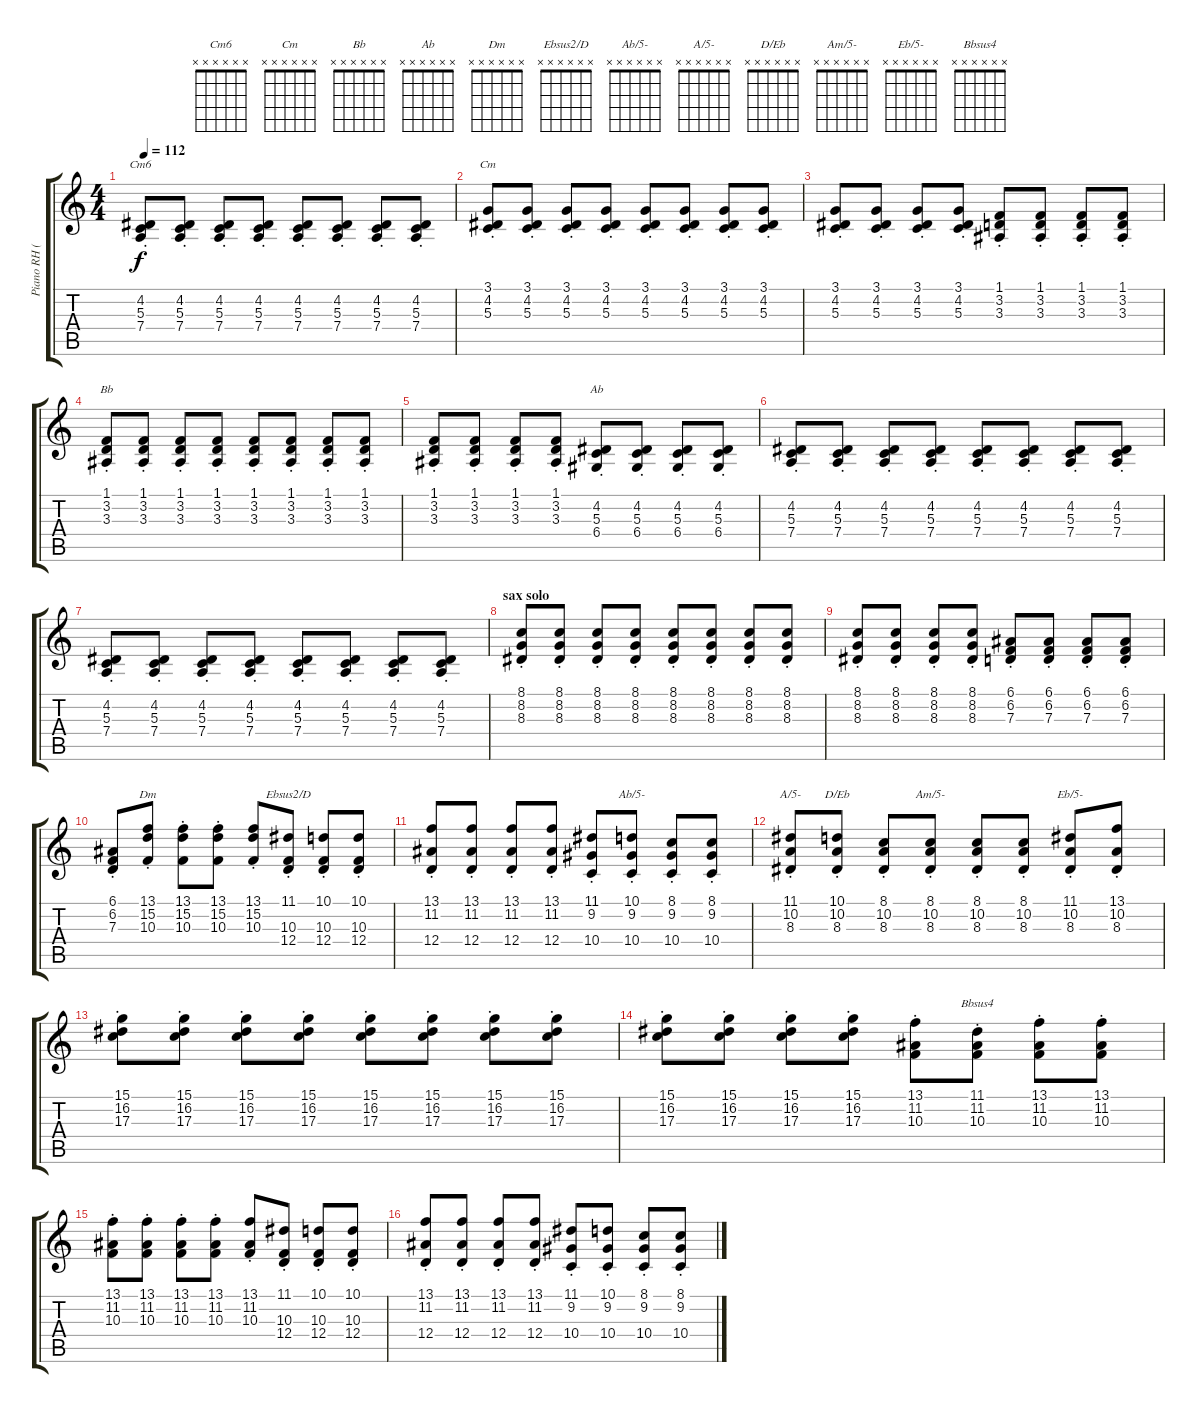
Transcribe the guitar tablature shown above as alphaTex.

\track ("Piano RH (Davies)" "Piano RH (") {instrument electricgrandpiano}
\staff {score tabs}
\tuning (E4 B3 G3 D3 A2 E2) {hide}
\chord ("Cm6" x x x x x x)
\chord ("Cm" x x x x x x)
\chord ("Bb" x x x x x x)
\chord ("Ab" x x x x x x)
\chord ("Dm" x x x x x x)
\chord ("Ebsus2/D" x x x x x x)
\chord ("Ab/5-" x x x x x x)
\chord ("A/5-" x x x x x x)
\chord ("D/Eb" x x x x x x)
\chord ("Am/5-" x x x x x x)
\chord ("Eb/5-" x x x x x x)
\chord ("Bbsus4" x x x x x x)
\ts (4 4)
\tempo 112
\clef g2
\ks c
(4.2{st} 5.3{st} 7.4{st}).8{ch "Cm6" dy f} (4.2{st} 5.3{st} 7.4{st}).8 (4.2{st} 5.3{st} 7.4{st}).8 (4.2{st} 5.3{st} 7.4{st}).8 (4.2{st} 5.3{st} 7.4{st}).8 (4.2{st} 5.3{st} 7.4{st}).8 (4.2{st} 5.3{st} 7.4{st}).8 (4.2{st} 5.3{st} 7.4{st}).8 |
(3.1{st} 4.2{st} 5.3{st}).8{ch "Cm"} (3.1{st} 4.2{st} 5.3{st}).8 (3.1{st} 4.2{st} 5.3{st}).8 (3.1{st} 4.2{st} 5.3{st}).8 (3.1{st} 4.2{st} 5.3{st}).8 (3.1{st} 4.2{st} 5.3{st}).8 (3.1{st} 4.2{st} 5.3{st}).8 (3.1{st} 4.2{st} 5.3{st}).8 |
(3.1{st} 4.2{st} 5.3{st}).8 (3.1{st} 4.2{st} 5.3{st}).8 (3.1{st} 4.2{st} 5.3{st}).8 (3.1{st} 4.2{st} 5.3{st}).8 (1.1{st} 3.2{st} 3.3{st}).8 (1.1{st} 3.2{st} 3.3{st}).8 (1.1{st} 3.2{st} 3.3{st}).8 (1.1{st} 3.2{st} 3.3{st}).8 |
(1.1{st} 3.2{st} 3.3{st}).8{ch "Bb"} (1.1{st} 3.2{st} 3.3{st}).8 (1.1{st} 3.2{st} 3.3{st}).8 (1.1{st} 3.2{st} 3.3{st}).8 (1.1{st} 3.2{st} 3.3{st}).8 (1.1{st} 3.2{st} 3.3{st}).8 (1.1{st} 3.2{st} 3.3{st}).8 (1.1{st} 3.2{st} 3.3{st}).8 |
(1.1{st} 3.2{st} 3.3{st}).8 (1.1{st} 3.2{st} 3.3{st}).8 (1.1{st} 3.2{st} 3.3{st}).8 (1.1{st} 3.2{st} 3.3{st}).8 (4.2{st} 5.3{st} 6.4{st}).8{ch "Ab"} (4.2{st} 5.3{st} 6.4{st}).8 (4.2{st} 5.3{st} 6.4{st}).8 (4.2{st} 5.3{st} 6.4{st}).8 |
(4.2{st} 5.3{st} 7.4{st}).8 (4.2{st} 5.3{st} 7.4{st}).8 (4.2{st} 5.3{st} 7.4{st}).8 (4.2{st} 5.3{st} 7.4{st}).8 (4.2{st} 5.3{st} 7.4{st}).8 (4.2{st} 5.3{st} 7.4{st}).8 (4.2{st} 5.3{st} 7.4{st}).8 (4.2{st} 5.3{st} 7.4{st}).8 |
(4.2{st} 5.3{st} 7.4{st}).8 (4.2{st} 5.3{st} 7.4{st}).8 (4.2{st} 5.3{st} 7.4{st}).8 (4.2{st} 5.3{st} 7.4{st}).8 (4.2{st} 5.3{st} 7.4{st}).8 (4.2{st} 5.3{st} 7.4{st}).8 (4.2{st} 5.3{st} 7.4{st}).8 (4.2{st} 5.3{st} 7.4{st}).8 |
\section ("" "sax solo")
(8.1{st} 8.2{st} 8.3{st}).8 (8.1{st} 8.2{st} 8.3{st}).8 (8.1{st} 8.2{st} 8.3{st}).8 (8.1{st} 8.2{st} 8.3{st}).8 (8.1{st} 8.2{st} 8.3{st}).8 (8.1{st} 8.2{st} 8.3{st}).8 (8.1{st} 8.2{st} 8.3{st}).8 (8.1{st} 8.2{st} 8.3{st}).8 |
(8.1{st} 8.2{st} 8.3{st}).8 (8.1{st} 8.2{st} 8.3{st}).8 (8.1{st} 8.2{st} 8.3{st}).8 (8.1{st} 8.2{st} 8.3{st}).8 (6.1{st} 6.2{st} 7.3{st}).8 (6.1{st} 6.2{st} 7.3{st}).8 (6.1{st} 6.2{st} 7.3{st}).8 (6.1{st} 6.2{st} 7.3{st}).8 |
(6.1{st} 6.2{st} 7.3{st}).8 (13.1{st} 15.2{st} 10.3{st}).8{ch "Dm"} (13.1{st} 15.2{st} 10.3{st}).8 (13.1{st} 15.2{st} 10.3{st}).8 (13.1{st} 15.2{st} 10.3{st}).8 (11.1{st} 10.3{st} 12.4{st}).8{ch "Ebsus2/D"} (10.1{st} 10.3{st} 12.4{st}).8 (10.1{st} 10.3{st} 12.4{st}).8 |
(13.1{st} 11.2{st} 12.4{st}).8 (13.1{st} 11.2{st} 12.4{st}).8 (13.1{st} 11.2{st} 12.4{st}).8 (13.1{st} 11.2{st} 12.4{st}).8 (11.1{st} 9.2{st} 10.4{st}).8 (10.1{st} 9.2{st} 10.4{st}).8{ch "Ab/5-"} (8.1{st} 9.2{st} 10.4{st}).8 (8.1{st} 9.2{st} 10.4{st}).8 |
(11.1{st} 10.2{st} 8.3{st}).8{ch "A/5-"} (10.1{st} 10.2{st} 8.3{st}).8{ch "D/Eb"} (8.1{st} 10.2{st} 8.3{st}).8 (8.1{st} 10.2{st} 8.3{st}).8{ch "Am/5-"} (8.1{st} 10.2{st} 8.3{st}).8 (8.1{st} 10.2{st} 8.3{st}).8 (11.1{st} 10.2{st} 8.3{st}).8{ch "Eb/5-"} (13.1{st} 10.2{st} 8.3{st}).8 |
(15.1{st} 16.2{st} 17.3{st}).8 (15.1{st} 16.2{st} 17.3{st}).8 (15.1{st} 16.2{st} 17.3{st}).8 (15.1{st} 16.2{st} 17.3{st}).8 (15.1{st} 16.2{st} 17.3{st}).8 (15.1{st} 16.2{st} 17.3{st}).8 (15.1{st} 16.2{st} 17.3{st}).8 (15.1{st} 16.2{st} 17.3{st}).8 |
(15.1{st} 16.2{st} 17.3{st}).8 (15.1{st} 16.2{st} 17.3{st}).8 (15.1{st} 16.2{st} 17.3{st}).8 (15.1{st} 16.2{st} 17.3{st}).8 (13.1{st} 11.2{st} 10.3{st}).8 (11.1{st} 11.2{st} 10.3{st}).8{ch "Bbsus4"} (13.1{st} 11.2{st} 10.3{st}).8 (13.1{st} 11.2{st} 10.3{st}).8 |
(13.1{st} 11.2{st} 10.3{st}).8 (13.1{st} 11.2{st} 10.3{st}).8 (13.1{st} 11.2{st} 10.3{st}).8 (13.1{st} 11.2{st} 10.3{st}).8 (13.1{st} 11.2{st} 10.3{st}).8 (11.1{st} 10.3{st} 12.4{st}).8 (10.1{st} 10.3{st} 12.4{st}).8 (10.1{st} 10.3{st} 12.4{st}).8 |
(13.1{st} 11.2{st} 12.4{st}).8 (13.1{st} 11.2{st} 12.4{st}).8 (13.1{st} 11.2{st} 12.4{st}).8 (13.1{st} 11.2{st} 12.4{st}).8 (11.1{st} 9.2{st} 10.4{st}).8 (10.1{st} 9.2{st} 10.4{st}).8 (8.1{st} 9.2{st} 10.4{st}).8 (8.1{st} 9.2{st} 10.4{st}).8
